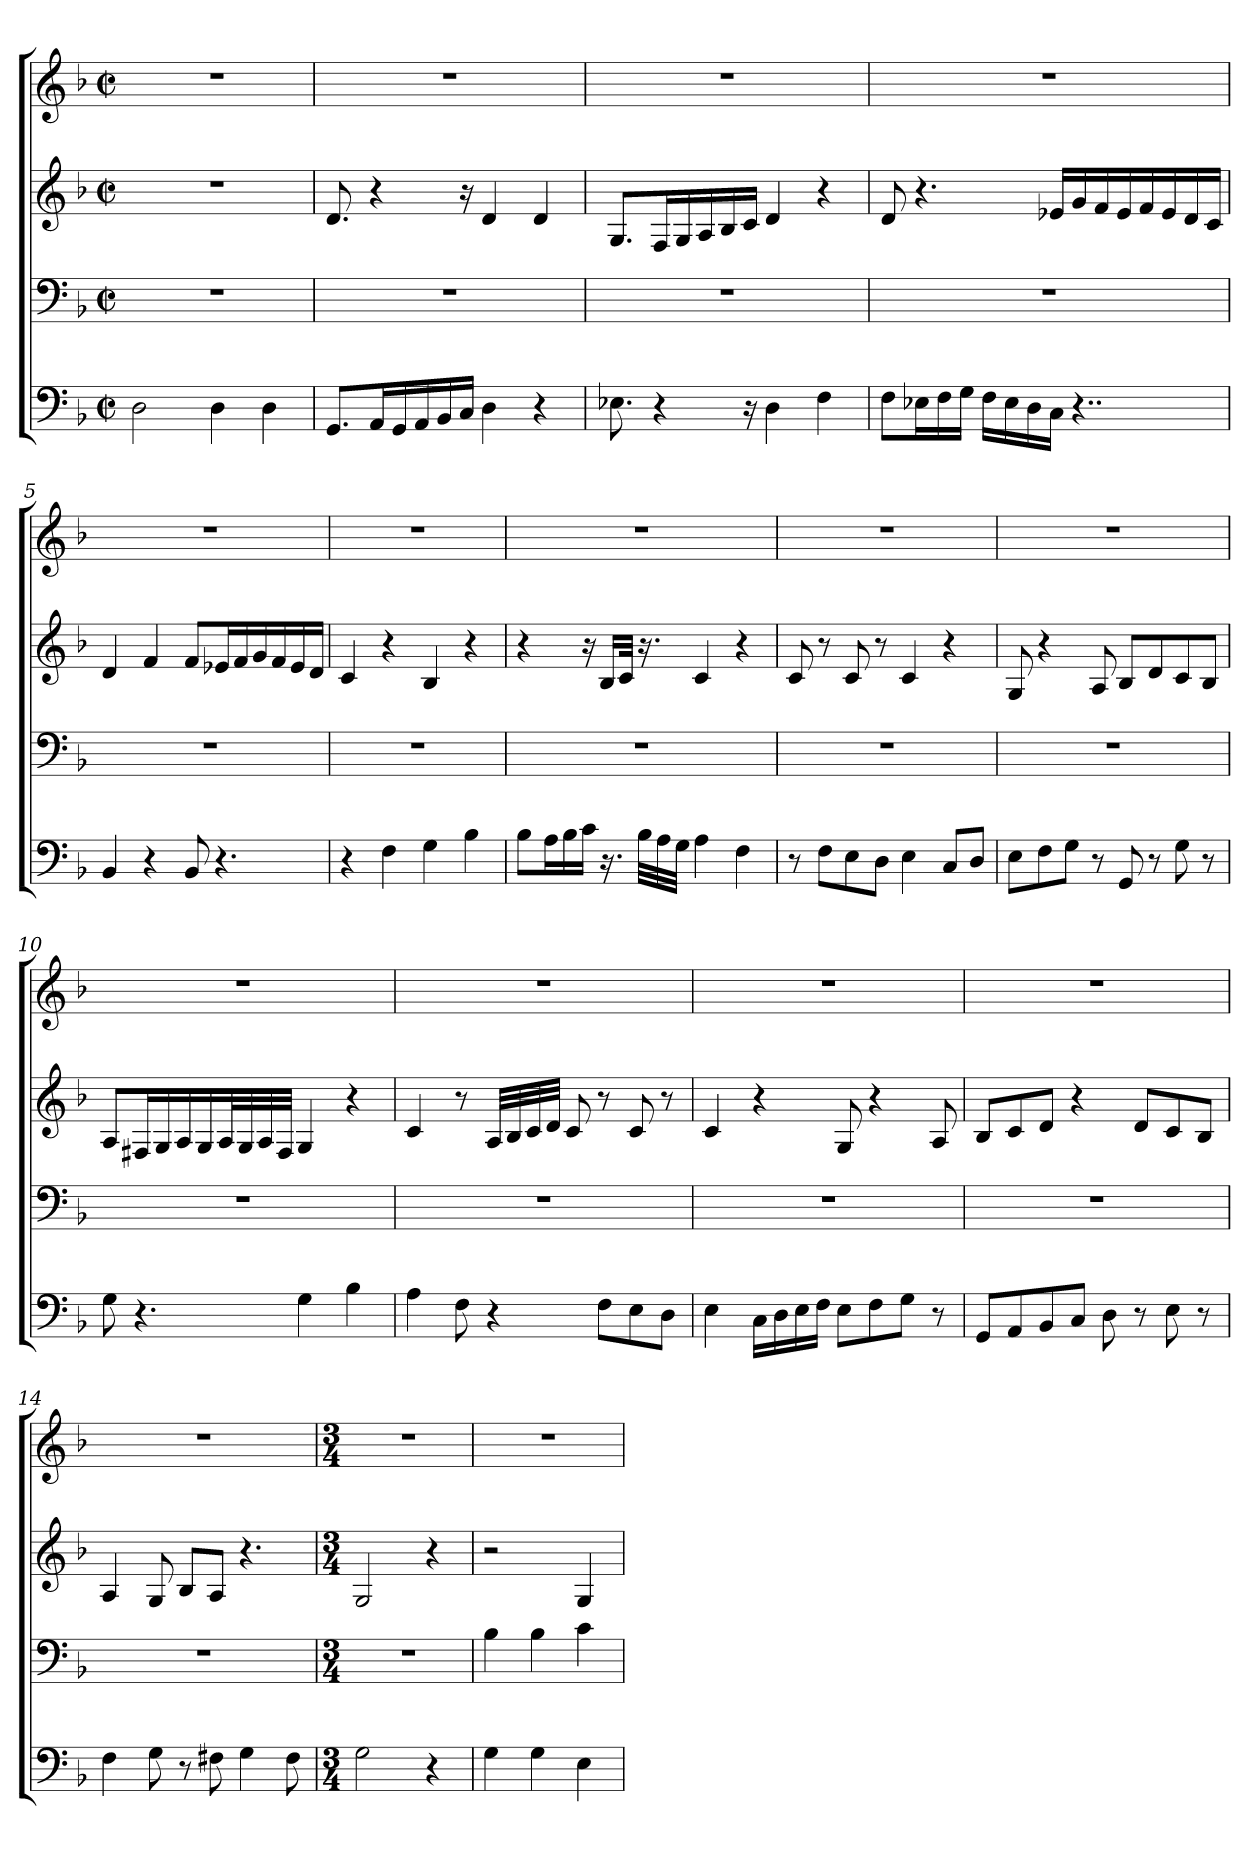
**kern	**kern	**kern	**kern
*part4	*part3	*part2	*part1
*staff4	*staff3	*staff2	*staff1
*clefF4	*clefF4	*clefG2	*clefG2
*k[b-]	*k[b-]	*k[b-]	*k[b-]
*F:	*F:	*F:	*F:
*M2/2	*M2/2	*M2/2	*M2/2
*met(c|)	*met(c|)	*met(c|)	*met(c|)
=1	=1	=1	=1
2D	1r	1r	1r
4D	.	.	.
4D	.	.	.
=2	=2	=2	=2
8.GGL	1r	8.d	1r
16AAiL	.	4r	.
16GGi	.	.	.
16AAi	.	.	.
16BB-i	.	.	.
16CiJJ	.	16r	.
4D	.	4d	.
4r	.	4d	.
=3	=3	=3	=3
8.E-Xj	1r	8.GL	1r
4r	.	16FiL	.
.	.	16Gi	.
.	.	16Ai	.
.	.	16B-i	.
16r	.	16ciJJ	.
4D	.	4d	.
4F	.	4r	.
=4	=4	=4	=4
8FZL	1r	8dZ	1r
16E-XiL	.	4.r	.
16Fi	.	.	.
16GVJJ	.	.	.
16FiLL	.	.	.
16E-V	.	.	.
16Di	.	.	.
16CJJ	.	16e-XjLL	.
4..r	.	16gi	.
.	.	16fi	.
.	.	16e-i	.
.	.	16fi	.
.	.	16e-i	.
.	.	16di	.
.	.	16ciJJ	.
=5	=5	=5	=5
4BB-	1r	4d	1r
4r	.	4f	.
8BB-Z	.	8fZL	.
4.r	.	16e-XiL	.
.	.	16fi	.
.	.	16gV	.
.	.	16fi	.
.	.	16e-V	.
.	.	16diJJ	.
=6	=6	=6	=6
4r	1r	4c	1r
4F	.	4r	.
4G	.	4B-	.
4B-	.	4r	.
=7	=7	=7	=7
8B-iL	1r	4r	1r
16AiL	.	.	.
16B-i	.	.	.
16cVJJ	.	16r	.
16.r	.	16B-iLL	.
.	.	32cVJJk	.
32B-iLLL	.	16.r	.
32Ai	.	.	.
32GiJJJ	.	.	.
4A	.	4c	.
4F	.	4r	.
=8	=8	=8	=8
8r	1r	8c	1r
8FiL	.	8r	.
8E	.	8c	.
8DJ	.	8r	.
4E	.	4c	.
8CL	.	4r	.
8DJ	.	.	.
=9	=9	=9	=9
8EL	1r	8G	1r
8F	.	4r	.
8GJ	.	.	.
8r	.	8Ai	.
8GG	.	8B-L	.
8r	.	8di	.
8G	.	8cV	.
8r	.	8B-iJ	.
=10	=10	=10	=10
8GZ	1r	8AL	1r
4.r	.	16F#XiL	.
.	.	16Gi	.
.	.	16AZ	.
.	.	16Gi	.
.	.	32AiL	.
.	.	32Gi	.
.	.	32Ai	.
.	.	32F#iJJJ	.
4G	.	4G	.
4B-	.	4r	.
=11	=11	=11	=11
4A	1r	4c	1r
8F	.	8r	.
4r	.	32AiLLL	.
.	.	32B-i	.
.	.	32ci	.
.	.	32diJJJ	.
.	.	8c	.
8FiL	.	8r	.
8E	.	8c	.
8DJ	.	8r	.
=12	=12	=12	=12
4E	1r	4c	1r
16CLL	.	4r	.
16Di	.	.	.
16EV	.	.	.
16FiJJ	.	.	.
8EL	.	8G	.
8F	.	4r	.
8GJ	.	.	.
8r	.	8A	.
=13	=13	=13	=13
8GGL	1r	8B-L	1r
8AA	.	8c	.
8BB-	.	8dJ	.
8CJ	.	4r	.
8D	.	.	.
8r	.	8diL	.
8E	.	8c	.
8r	.	8B-J	.
=14	=14	=14	=14
4F	1r	4A	1r
8G	.	8G	.
8r	.	8B-iL	.
8F#XV	.	8AJ	.
4GZ	.	4.r	.
8F#i	.	.	.
=15	=15	=15	=15
*M3/4	*M3/4	*M3/4	*M3/4
2G	2.r	2G	2.r
4r	.	4r	.
=16	=16	=16	=16
4G	4B-	2r	2.r
4G	4B-	.	.
4E	4c	4G	.
=	=	=	=
*-	*-	*-	*-
